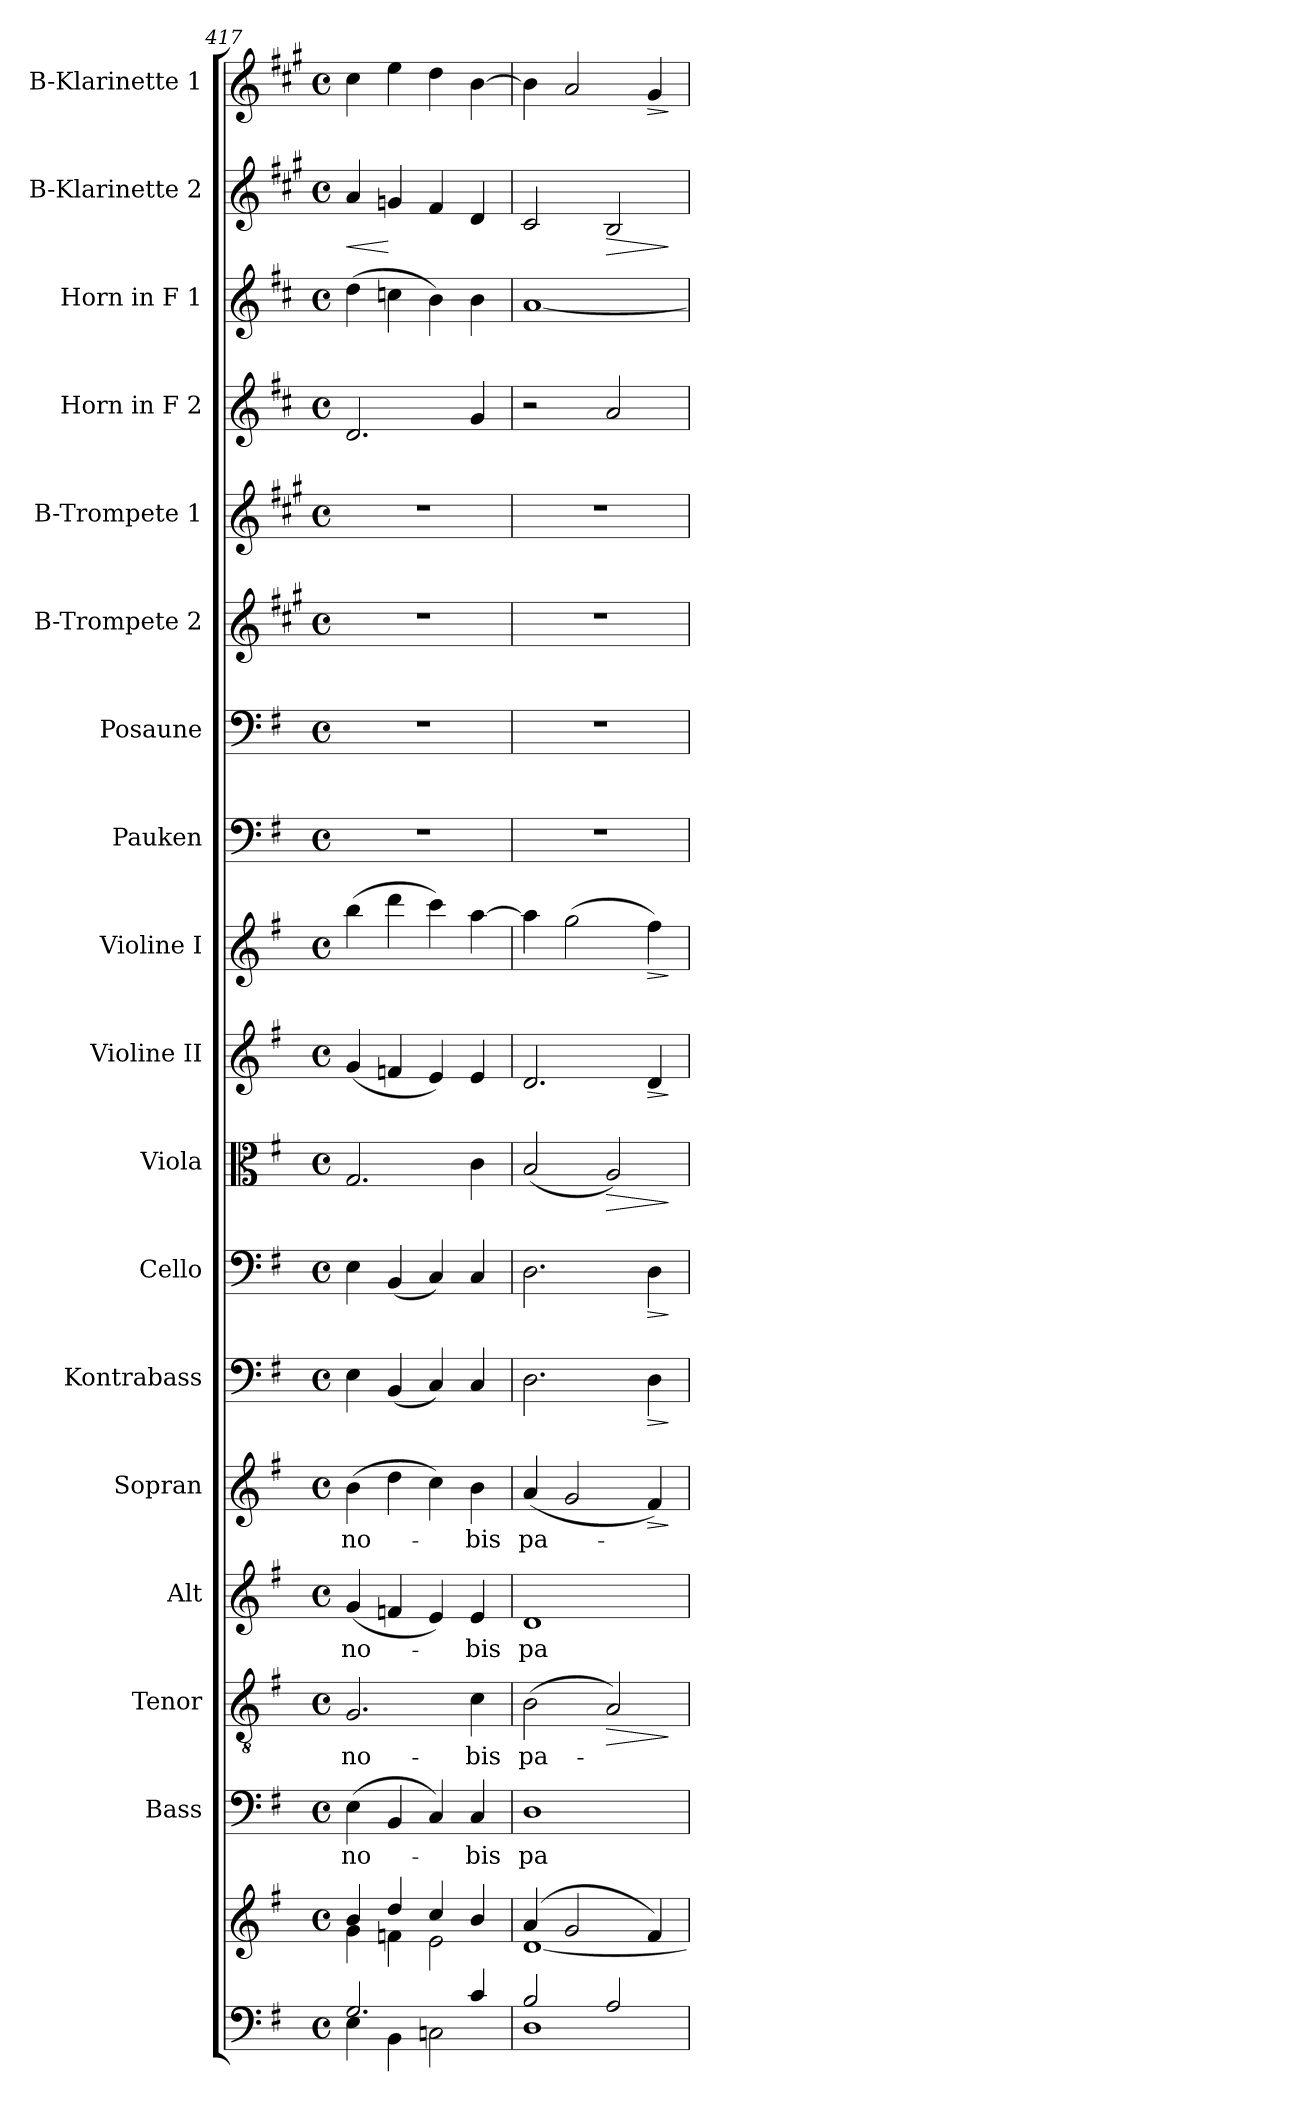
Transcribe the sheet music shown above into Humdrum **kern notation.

**kern	**kern	**kern	**text	**kern	**text	**dynam	**kern	**text	**kern	**text	**dynam	**kern	**dynam	**kern	**dynam	**kern	**dynam	**kern	**dynam	**kern	**dynam	**kern	**kern	**kern	**kern	**kern	**kern	**kern	**dynam	**kern	**dynam
*part18	*part18	*part17	*part17	*part16	*part16	*part16	*part15	*part15	*part14	*part14	*part14	*part13	*part13	*part12	*part12	*part11	*part11	*part10	*part10	*part9	*part9	*part8	*part7	*part6	*part5	*part4	*part3	*part2	*part2	*part1	*part1
*staff19	*staff18	*staff17	*staff17	*staff16	*staff16	*staff16	*staff15	*staff15	*staff14	*staff14	*staff14	*staff13	*staff13	*staff12	*staff12	*staff11	*staff11	*staff10	*staff10	*staff9	*staff9	*staff8	*staff7	*staff6	*staff5	*staff4	*staff3	*staff2	*staff2	*staff1	*staff1
*	*	*I"Bass	*	*I"Tenor	*	*	*I"Alt	*	*I"Sopran	*	*	*I"Kontrabass	*	*I"Cello	*	*I"Viola	*	*I"Violine II	*	*I"Violine I	*	*I"Pauken	*I"Posaune	*I"B-Trompete 2	*I"B-Trompete 1	*I"Horn in F 2	*I"Horn in F 1	*I"B-Klarinette 2	*	*I"B-Klarinette 1	*
*	*	*I'B.	*	*I'T.	*	*	*I'A.	*	*I'S.	*	*	*I'Kb.	*	*	*	*I'Vla.	*	*I'Vl. II	*	*I'Vl. I	*	*I'Pk.	*I'Pos.	*I'B Trp. 2	*I'B Trp. 1	*	*	*I'B Kl. 2	*	*I'B Kl. 1	*
*clefF4	*clefG2	*clefF4	*	*clefGv2	*	*	*clefG2	*	*clefG2	*	*	*clefF4	*	*clefF4	*	*clefC3	*	*clefG2	*	*clefG2	*	*clefF4	*clefF4	*clefG2	*clefG2	*clefG2	*clefG2	*clefG2	*	*clefG2	*
*	*	*	*	*	*	*	*	*	*	*	*	*ITrd7c12	*	*	*	*	*	*	*	*	*	*	*	*ITrd1c2	*ITrd1c2	*ITrd4c7	*ITrd4c7	*ITrd1c2	*	*ITrd1c2	*
*k[f#]	*k[f#]	*k[f#]	*	*k[f#]	*	*	*k[f#]	*	*k[f#]	*	*	*k[f#]	*	*k[f#]	*	*k[f#]	*	*k[f#]	*	*k[f#]	*	*k[f#]	*k[f#]	*k[f#]	*k[f#]	*k[f#]	*k[f#]	*k[f#]	*	*k[f#]	*
*G:	*G:	*G:	*	*G:	*	*	*G:	*	*G:	*	*	*G:	*	*G:	*	*G:	*	*G:	*	*G:	*	*G:	*G:	*G:	*G:	*G:	*G:	*G:	*	*G:	*
*M4/4	*M4/4	*M4/4	*	*M4/4	*	*	*M4/4	*	*M4/4	*	*	*M4/4	*	*M4/4	*	*M4/4	*	*M4/4	*	*M4/4	*	*M4/4	*M4/4	*M4/4	*M4/4	*M4/4	*M4/4	*M4/4	*	*M4/4	*
*met(c)	*met(c)	*met(c)	*	*met(c)	*	*	*met(c)	*	*met(c)	*	*	*met(c)	*	*met(c)	*	*met(c)	*	*met(c)	*	*met(c)	*	*met(c)	*met(c)	*met(c)	*met(c)	*met(c)	*met(c)	*met(c)	*	*met(c)	*
=417	=417	=417	=417	=417	=417	=417	=417	=417	=417	=417	=417	=417	=417	=417	=417	=417	=417	=417	=417	=417	=417	=417	=417	=417	=417	=417	=417	=417	=417	=417	=417
*^	*^	*	*	*	*	*	*	*	*	*	*	*	*	*	*	*	*	*	*	*	*	*	*	*	*	*	*	*	*	*	*
!	!	!	!	!	!LO:LY:b	!	!LO:LY:b	!	!	!LO:LY:b	!	!LO:LY:b	!	!	!	!	!	!	!	!	!	!	!	!	!	!	!	!	!	!	!LO:HP:b	!	!
2.G/	4E\	4b/	4g\	(>4E\	no-	2.G/	no-	.	(<4g/	no-	(>4b\	no-	.	4EE\	.	4E\	.	2.G/	.	(<4g/	.	(>4bb\	.	1r	1r	1r	1r	2.G/	(>4g\	4g/	<	4b\	.
.	4BB\	4dd/	4fn\	4BB/	.	.	.	.	4fn/	.	4dd\	.	.	(<4BBB/	.	(<4BB/	.	.	.	4fn/	.	4ddd\	.	.	.	.	.	.	4fn\	4fn/	[	4dd\	.
.	2Cn\	4cc/	2e\	4C/)	.	.	.	.	4e/)	.	4cc\)	.	.	4CC/)	.	4C/)	.	.	.	4e/)	.	4ccc\)	.	.	.	.	.	.	4e\)	4e/	.	4cc\	.
!	!	!	!	!	!LO:LY:b	!	!LO:LY:b	!	!	!LO:LY:b	!	!LO:LY:b	!	!	!	!	!	!	!	!	!	!	!	!	!	!	!	!	!	!	!	!	!
4c/	.	4b/	.	4C/	-bis	4c\	-bis	.	4e/	-bis	4b\	-bis	.	4CC/	.	4C/	.	4c\	.	4e/	.	[4aa\	.	.	.	.	.	4c/	4e\	4c/	.	[4a\	.
=418	=418	=418	=418	=418	=418	=418	=418	=418	=418	=418	=418	=418	=418	=418	=418	=418	=418	=418	=418	=418	=418	=418	=418	=418	=418	=418	=418	=418	=418	=418	=418	=418	=418
!	!	!	!	!	!LO:LY:b	!	!LO:LY:b	!	!	!LO:LY:b	!	!LO:LY:b	!	!	!	!	!	!	!	!	!	!	!	!	!	!	!	!	!	!	!	!	!
2B/	1D	(4a/	[<1d	1D	pa-	(>2B\	pa-	.	1d	pa-	(<4a/	pa-	.	2.DD\	.	2.D\	.	(<2B/	.	2.d/	.	4aa\]	.	1r	1r	1r	1r	2r	[1d	2B/	.	4a\]	.
.	.	2g/	.	.	.	.	.	.	.	.	2g/	.	.	.	.	.	.	.	.	.	.	(>2gg\	.	.	.	.	.	.	.	.	.	2g/	.
!	!	!	!	!	!	!	!	!LO:HP:b	!	!	!	!	!	!	!	!	!	!	!LO:HP:b	!	!	!	!	!	!	!	!	!	!	!	!LO:HP:b	!	!
2A/	.	.	.	.	.	2A/)	.	>	.	.	.	.	.	.	.	.	.	2A/)	>	.	.	.	.	.	.	.	.	2d/	.	2A/	>	.	.
!	!	!	!	!	!	!	!	!	!	!	!	!	!LO:HP:b	!	!LO:HP:b	!	!LO:HP:b	!	!	!	!LO:HP:b	!	!LO:HP:b	!	!	!	!	!	!	!	!	!	!LO:HP:b
.	.	4f#/)	.	.	.	.	.	.	.	.	4f#/)	.	>	4DD\	>	4D\	>	.	.	4d/	>	4ff#\)	>	.	.	.	.	.	.	.	.	4f#/	>
*v	*v	*	*	*	*	*	*	*	*	*	*	*	*	*	*	*	*	*	*	*	*	*	*	*	*	*	*	*	*	*	*	*	*
*	*v	*v	*	*	*	*	*	*	*	*	*	*	*	*	*	*	*	*	*	*	*	*	*	*	*	*	*	*	*	*	*	*
.	.	.	.	.	.	]	.	.	.	.	]	.	]	.	]	.	]	.	]	.	]	.	.	.	.	.	.	.	]	.	]
=	=	=	=	=	=	=	=	=	=	=	=	=	=	=	=	=	=	=	=	=	=	=	=	=	=	=	=	=	=	=	=
*-	*-	*-	*-	*-	*-	*-	*-	*-	*-	*-	*-	*-	*-	*-	*-	*-	*-	*-	*-	*-	*-	*-	*-	*-	*-	*-	*-	*-	*-	*-	*-
